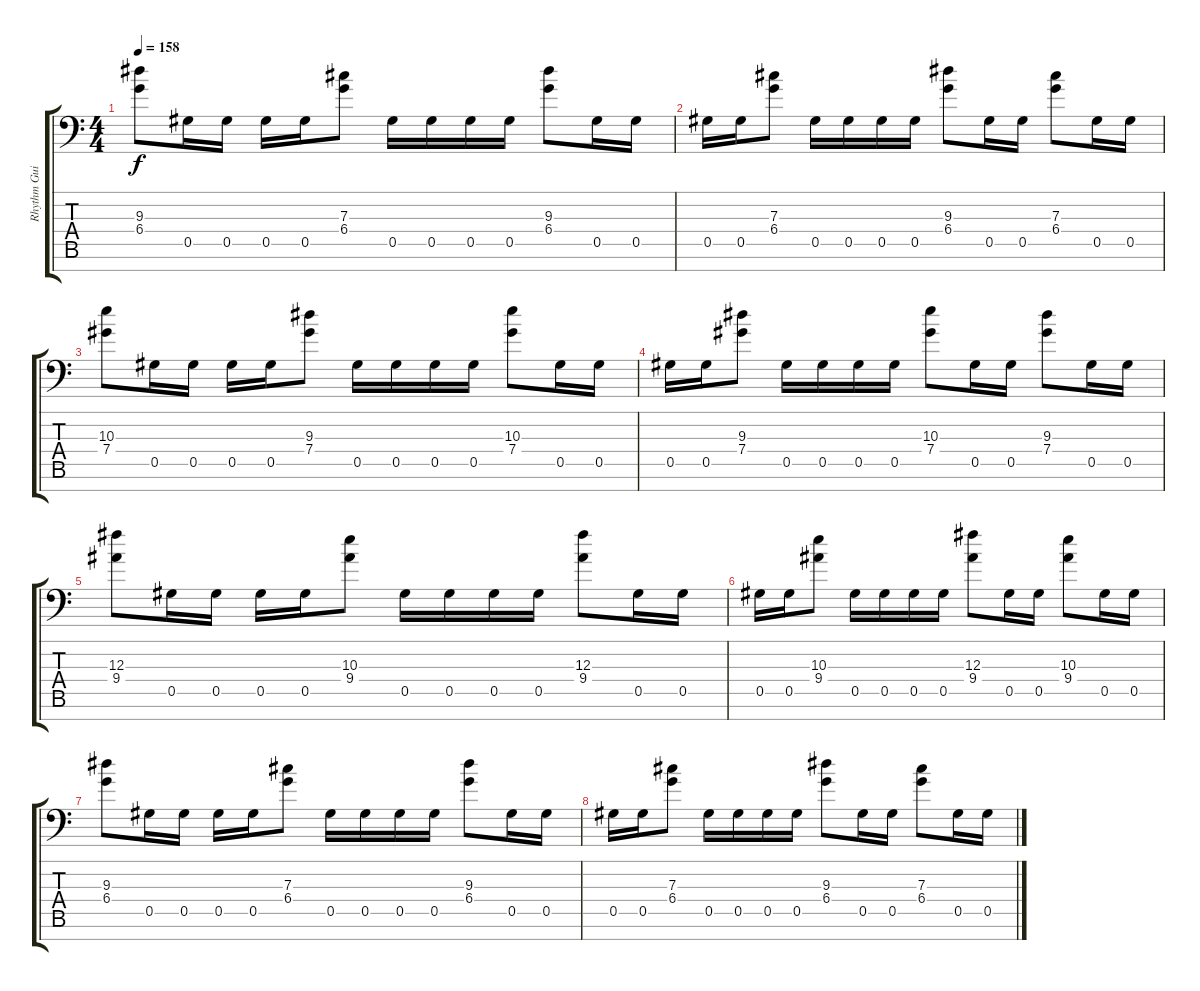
\track ("Rhythm Guitar" "Rhythm Gui") {instrument distortionguitar}
\staff {score tabs}
\tuning (Eb4 Bb3 Gb3 Db3 Ab2 Eb2 Bb1) {hide}
\ts (4 4)
\tempo 158
\clef f4
\ks c
(9.3 6.4).8{dy f} 0.5.16 0.5.16 0.5.16 0.5.16 (7.3 6.4).8 0.5.16 0.5.16 0.5.16 0.5.16 (9.3 6.4).8 0.5.16 0.5.16 |
0.5.16 0.5.16 (7.3 6.4).8 0.5.16 0.5.16 0.5.16 0.5.16 (9.3 6.4).8 0.5.16 0.5.16 (7.3 6.4).8 0.5.16 0.5.16 |
(10.3 7.4).8 0.5.16 0.5.16 0.5.16 0.5.16 (9.3 7.4).8 0.5.16 0.5.16 0.5.16 0.5.16 (10.3 7.4).8 0.5.16 0.5.16 |
0.5.16 0.5.16 (9.3 7.4).8 0.5.16 0.5.16 0.5.16 0.5.16 (10.3 7.4).8 0.5.16 0.5.16 (9.3 7.4).8 0.5.16 0.5.16 |
(12.3 9.4).8 0.5.16 0.5.16 0.5.16 0.5.16 (10.3 9.4).8 0.5.16 0.5.16 0.5.16 0.5.16 (12.3 9.4).8 0.5.16 0.5.16 |
0.5.16 0.5.16 (10.3 9.4).8 0.5.16 0.5.16 0.5.16 0.5.16 (12.3 9.4).8 0.5.16 0.5.16 (10.3 9.4).8 0.5.16 0.5.16 |
(9.3 6.4).8 0.5.16 0.5.16 0.5.16 0.5.16 (7.3 6.4).8 0.5.16 0.5.16 0.5.16 0.5.16 (9.3 6.4).8 0.5.16 0.5.16 |
0.5.16 0.5.16 (7.3 6.4).8 0.5.16 0.5.16 0.5.16 0.5.16 (9.3 6.4).8 0.5.16 0.5.16 (7.3 6.4).8 0.5.16 0.5.16
